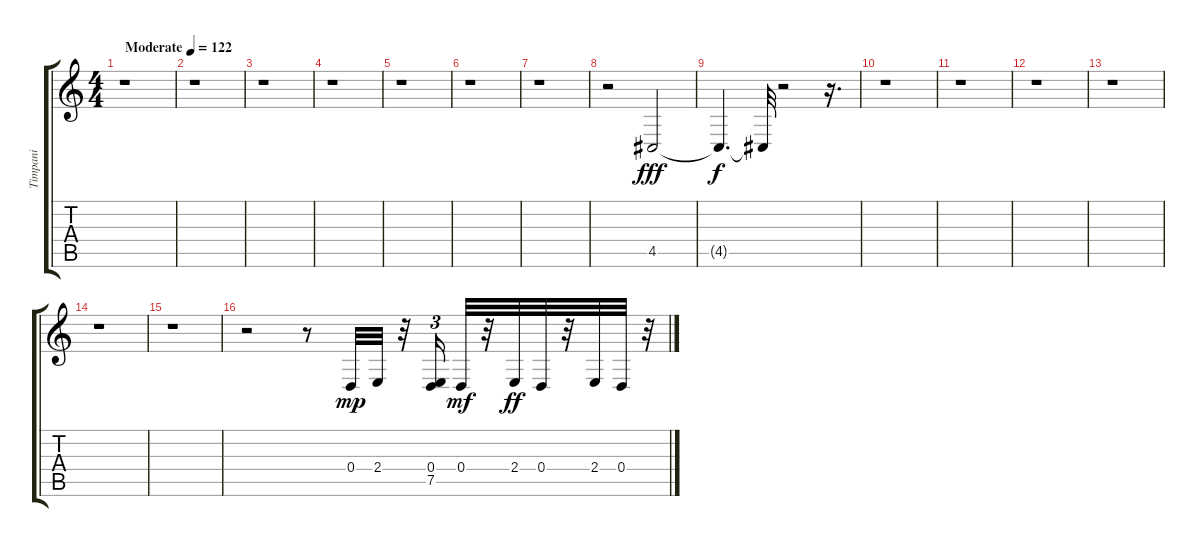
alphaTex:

\track ("Timpani" "Timpani") {instrument timpani}
\staff {score tabs}
\tuning (E4 B3 G3 D3 A2 E2) {hide}
\ts (4 4)
\tempo (122 "Moderate")
\clef g2
\ks c
r.1{dy fff instrument timpani} |
r.1 |
r.1 |
r.1 |
r.1 |
r.1 |
r.1 |
r.2 4.5.2 |
4.5{t}.4{d dy f} 4.5{t}.32 r.2 r.16{d} |
r.1 |
r.1 |
r.1 |
r.1 |
r.1 |
r.1 |
r.2 r.8 0.4.32{dy mp} 2.4.32 r.32 (0.4 7.5).16{tu (3 2)} 0.4.32{dy mf} r.32 2.4.32{dy ff} 0.4.32 r.32 2.4.32 0.4.32 r.32{tu (3 2)}
